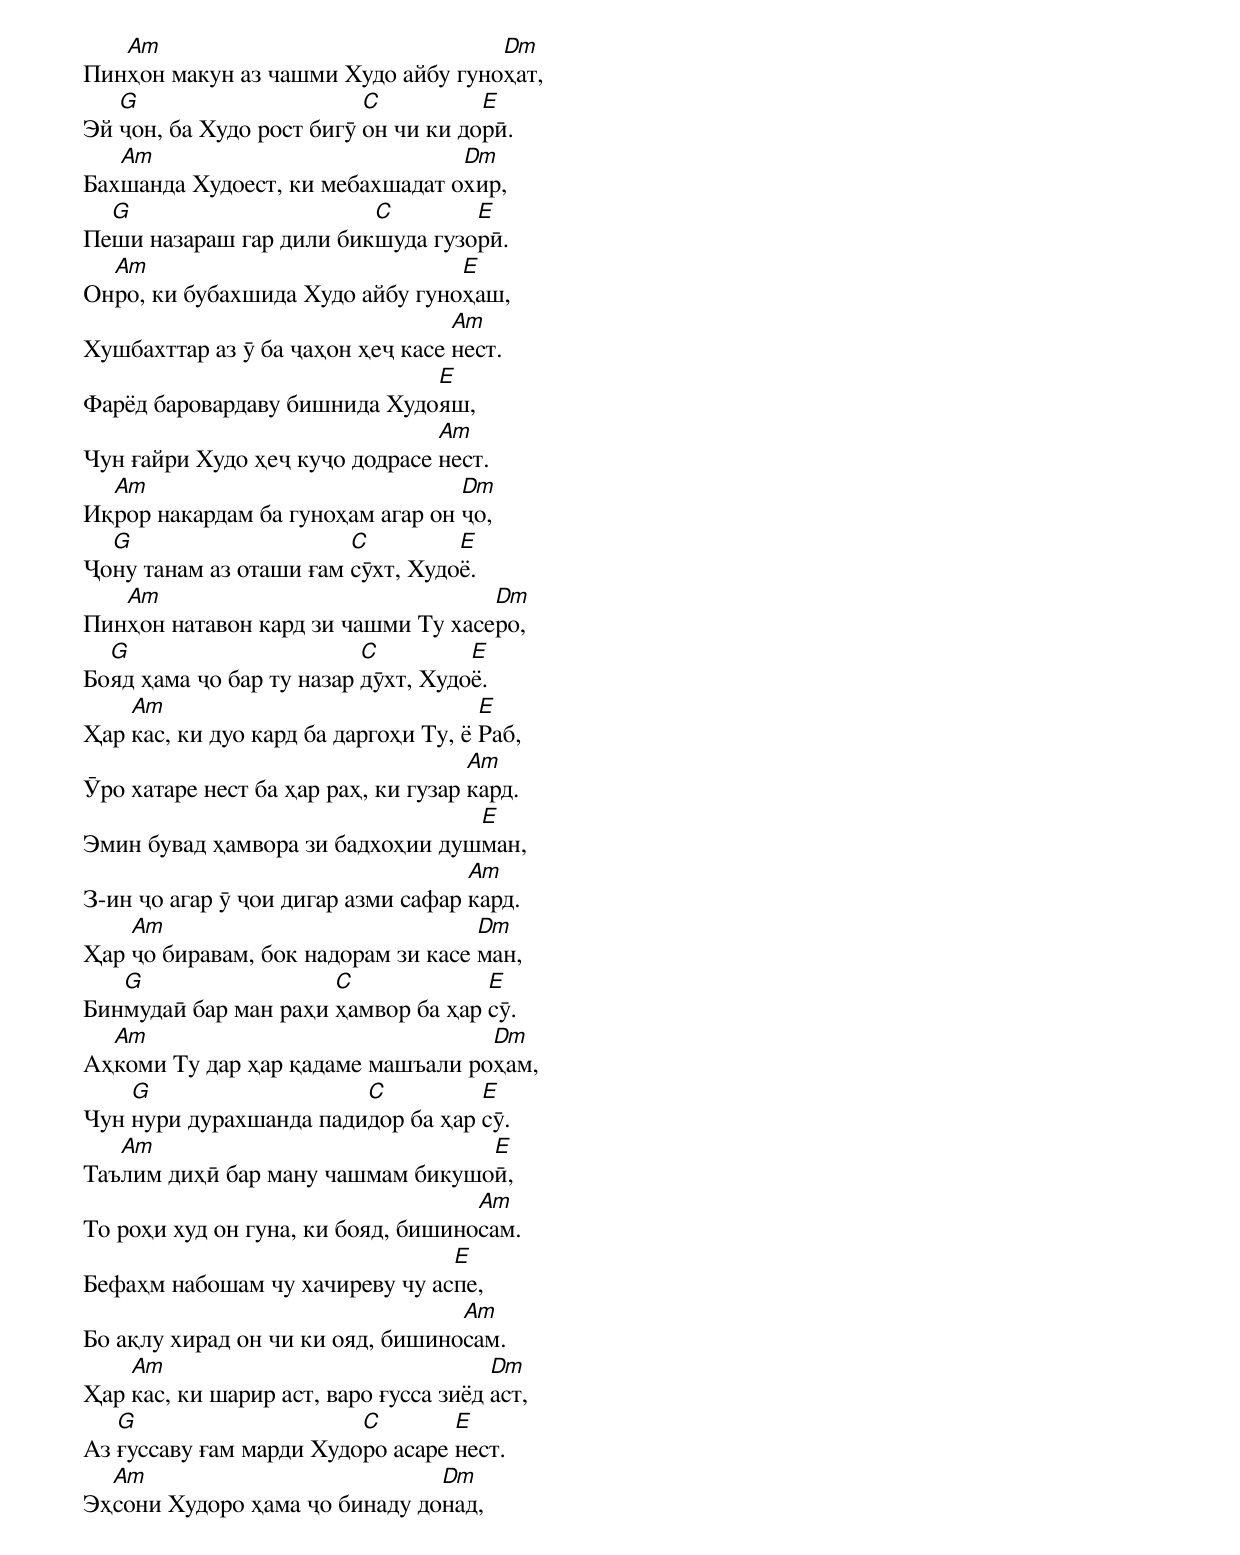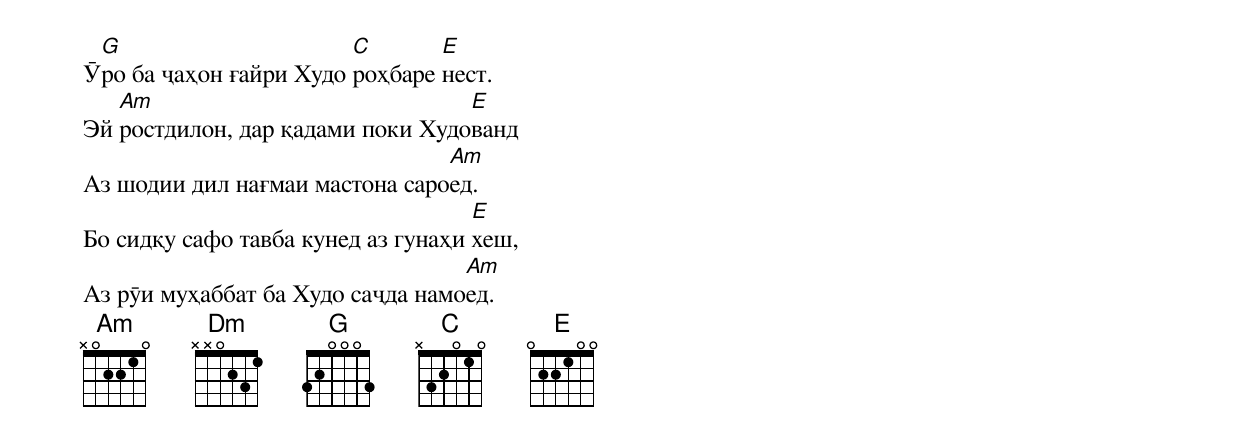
Пин[Am]ҳон макун аз чашми Худо айбу гуно[Dm]ҳат,
Эй [G]ҷон, ба Худо рост бигӯ [C]он чи ки до[E]рӣ.
Бах[Am]шанда Худоест, ки мебахшадат о[Dm]хир,
Пе[G]ши назараш гар дили бик[C]шуда гузо[E]рӣ.
Он[Am]ро, ки бубахшида Худо айбу гуно[E]ҳаш,
Хушбахттар аз ӯ ба ҷаҳон ҳеҷ касе [Am]нест.
Фарёд баровардаву бишнида Худо[E]яш,
Чун ғайри Худо ҳеҷ куҷо додрасе [Am]нест.
Иқ[Am]рор накардам ба гуноҳам агар он [Dm]ҷо,
Ҷо[G]ну танам аз оташи ғам [C]сӯхт, Худо[E]ё.
Пин[Am]ҳон натавон кард зи чашми Ту хасе[Dm]ро,
Бо[G]яд ҳама ҷо бар ту назар [C]дӯхт, Худо[E]ё.
Ҳар [Am]кас, ки дуо кард ба даргоҳи Ту, ё [E]Раб,
Ӯро хатаре нест ба ҳар раҳ, ки гузар [Am]кард.
Эмин бувад ҳамвора зи бадхоҳии душ[E]ман,
З-ин ҷо агар ӯ ҷои дигар азми сафар [Am]кард.
Ҳар [Am]ҷо биравам, бок надорам зи касе [Dm]ман,
Бин[G]мудаӣ бар ман раҳи [C]ҳамвор ба ҳар [E]сӯ.
Аҳ[Am]коми Ту дар ҳар қадаме машъали ро[Dm]ҳам,
Чун [G]нури дурахшанда пади[C]дор ба ҳар [E]сӯ.
Таъ[Am]лим диҳӣ бар ману чашмам бикушо[E]ӣ,
То роҳи худ он гуна, ки бояд, бишино[Am]сам.
Бефаҳм набошам чу хачиреву чу ас[E]пе,
Бо ақлу хирад он чи ки ояд, бишино[Am]сам.
Ҳар [Am]кас, ки шарир аст, варо ғусса зиёд [Dm]аст,
Аз [G]ғуссаву ғам марди Худо[C]ро асаре [E]нест.
Эҳ[Am]сони Худоро ҳама ҷо бинаду до[Dm]над,
Ӯ[G]ро ба ҷаҳон ғайри Худо [C]роҳбаре [E]нест.
Эй [Am]ростдилон, дар қадами поки Худо[E]ванд
Аз шодии дил нағмаи мастона саро[Am]ед.
Бо сидқу сафо тавба кунед аз гунаҳи [E]хеш,
Аз рӯи муҳаббат ба Худо саҷда намо[Am]ед.
